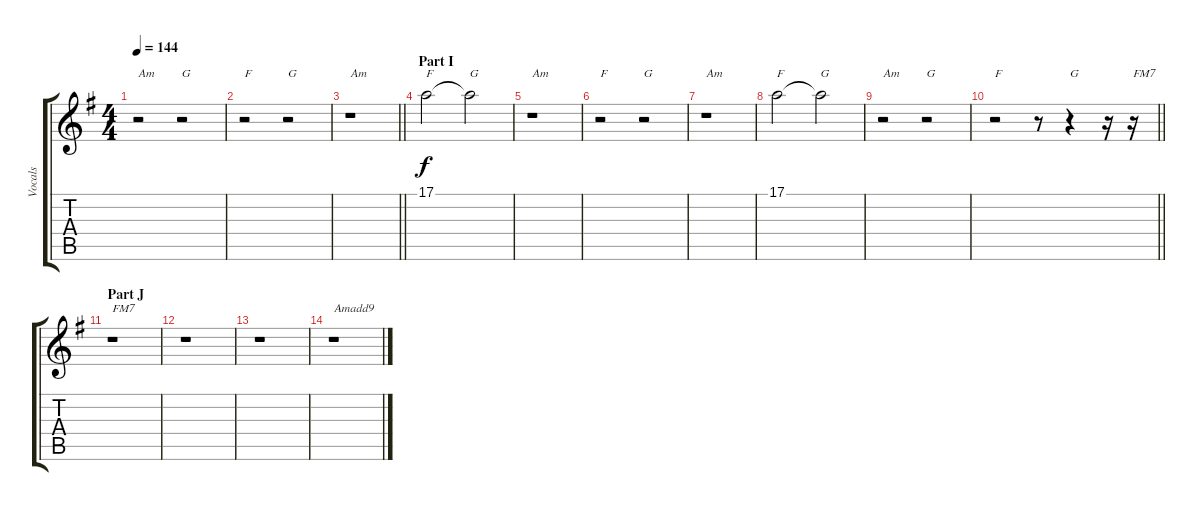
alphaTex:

\track ("Vocals" "Vocals") {instrument trumpet}
\staff {score tabs}
\tuning (E4 B3 G3 D3 A2 E2) {hide}
\ts (4 4)
\tempo 144
\clef g2
\ks g
r.2{txt "Am" dy f} r.2{txt "G"} |
r.2{txt "F"} r.2{txt "G"} |
\barLineRight lightlight
r.1{txt "Am"} |
\section ("" "Part I")
17.1.2{txt "F"} 17.1{t}.2{txt "G"} |
r.1{txt "Am"} |
r.2{txt "F"} r.2{txt "G"} |
r.1{txt "Am"} |
17.1.2{txt "F"} 17.1{t}.2{txt "G"} |
r.2{txt "Am"} r.2{txt "G"} |
\barLineRight lightlight
r.2{txt "F"} r.8 r.4{txt "G"} r.16 r.16{txt "FM7"} |
\section ("" "Part J")
r.1{txt "FM7"} |
r.1 |
r.1 |
r.1{txt "Amadd9"}
